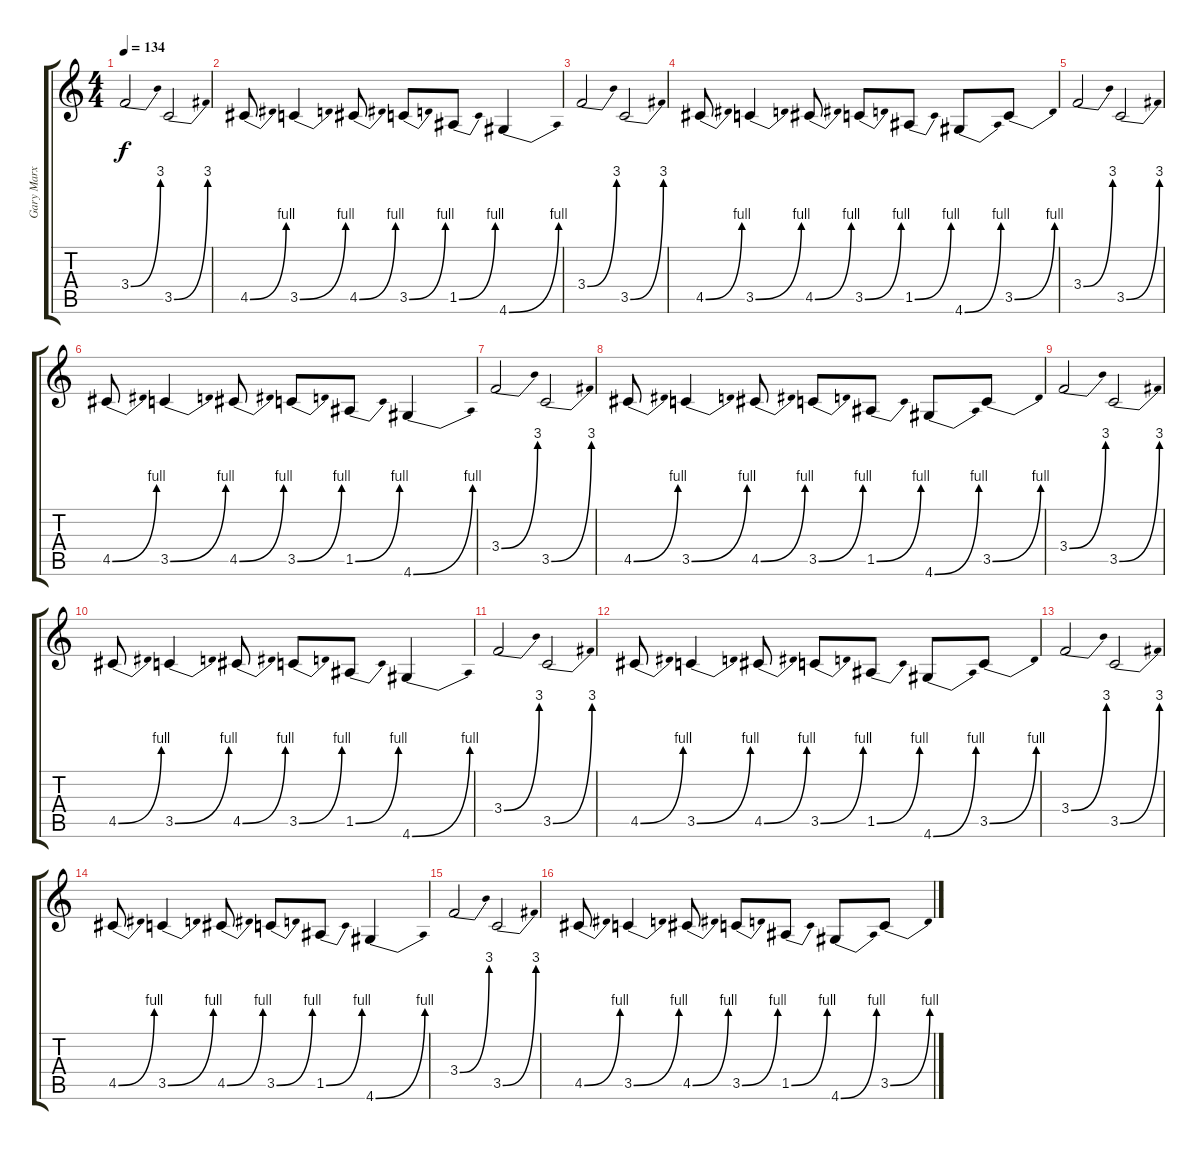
\track ("Gary Marx" "Gary Marx") {instrument electricguitarclean}
\staff {score tabs}
\tuning (E4 B3 G3 D3 A2 E2) {hide}
\ts (4 4)
\tempo 134
\clef g2
\ks c
3.4{be (bend 0 0 60 12)}.2{dy f} 3.5{be (bend 0 0 60 12)}.2 |
4.5{be (bend 0 0 60 4)}.8 3.5{be (bend 0 0 60 4)}.4 4.5{be (bend 0 0 60 4)}.8 3.5{be (bend 0 0 60 4)}.8 1.5{be (bend 0 0 60 4)}.8 4.6{be (bend 0 0 60 4)}.4 |
3.4{be (bend 0 0 60 12)}.2 3.5{be (bend 0 0 60 12)}.2 |
4.5{be (bend 0 0 60 4)}.8 3.5{be (bend 0 0 60 4)}.4 4.5{be (bend 0 0 60 4)}.8 3.5{be (bend 0 0 60 4)}.8 1.5{be (bend 0 0 60 4)}.8 4.6{be (bend 0 0 60 4)}.8 3.5{be (bend 0 0 60 4)}.8 |
3.4{be (bend 0 0 60 12)}.2{volume 9} 3.5{be (bend 0 0 60 12)}.2 |
4.5{be (bend 0 0 60 4)}.8 3.5{be (bend 0 0 60 4)}.4 4.5{be (bend 0 0 60 4)}.8 3.5{be (bend 0 0 60 4)}.8 1.5{be (bend 0 0 60 4)}.8 4.6{be (bend 0 0 60 4)}.4 |
3.4{be (bend 0 0 60 12)}.2 3.5{be (bend 0 0 60 12)}.2 |
4.5{be (bend 0 0 60 4)}.8 3.5{be (bend 0 0 60 4)}.4 4.5{be (bend 0 0 60 4)}.8 3.5{be (bend 0 0 60 4)}.8 1.5{be (bend 0 0 60 4)}.8 4.6{be (bend 0 0 60 4)}.8 3.5{be (bend 0 0 60 4)}.8 |
3.4{be (bend 0 0 60 12)}.2{volume 6} 3.5{be (bend 0 0 60 12)}.2 |
4.5{be (bend 0 0 60 4)}.8 3.5{be (bend 0 0 60 4)}.4 4.5{be (bend 0 0 60 4)}.8 3.5{be (bend 0 0 60 4)}.8 1.5{be (bend 0 0 60 4)}.8 4.6{be (bend 0 0 60 4)}.4 |
3.4{be (bend 0 0 60 12)}.2 3.5{be (bend 0 0 60 12)}.2 |
4.5{be (bend 0 0 60 4)}.8 3.5{be (bend 0 0 60 4)}.4 4.5{be (bend 0 0 60 4)}.8 3.5{be (bend 0 0 60 4)}.8 1.5{be (bend 0 0 60 4)}.8 4.6{be (bend 0 0 60 4)}.8 3.5{be (bend 0 0 60 4)}.8 |
3.4{be (bend 0 0 60 12)}.2{volume 1} 3.5{be (bend 0 0 60 12)}.2 |
4.5{be (bend 0 0 60 4)}.8 3.5{be (bend 0 0 60 4)}.4 4.5{be (bend 0 0 60 4)}.8 3.5{be (bend 0 0 60 4)}.8 1.5{be (bend 0 0 60 4)}.8 4.6{be (bend 0 0 60 4)}.4 |
3.4{be (bend 0 0 60 12)}.2 3.5{be (bend 0 0 60 12)}.2 |
4.5{be (bend 0 0 60 4)}.8 3.5{be (bend 0 0 60 4)}.4 4.5{be (bend 0 0 60 4)}.8 3.5{be (bend 0 0 60 4)}.8 1.5{be (bend 0 0 60 4)}.8 4.6{be (bend 0 0 60 4)}.8 3.5{be (bend 0 0 60 4)}.8
